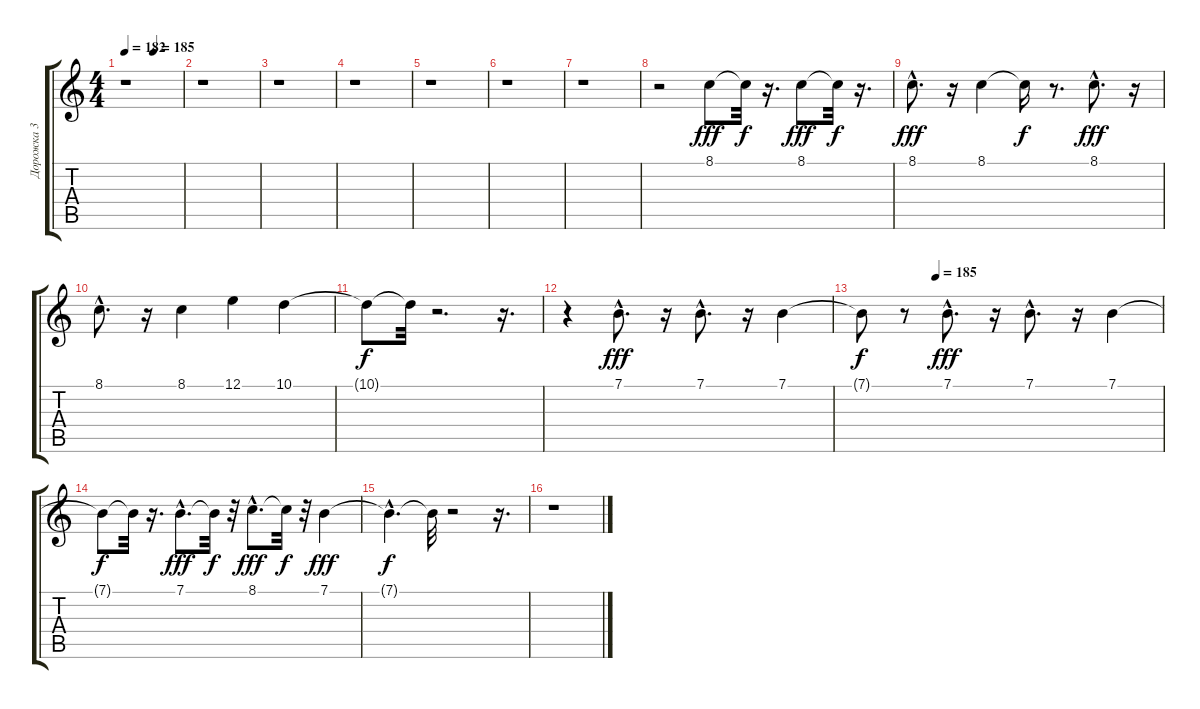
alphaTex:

\track ("Дорожка 3" "Дорожка 3") {instrument clarinet}
\staff {score tabs}
\tuning (E4 B3 G3 D3 A2 E2) {hide}
\ts (4 4)
\tempo 182
\tempo (185 0.5)
\clef g2
\ks c
r.1{dy f} |
r.1 |
r.1 |
r.1 |
r.1 |
r.1 |
r.1 |
r.2 8.1.8{dy fff} 8.1{t}.32{dy f} r.16{d} 8.1.8{dy fff} 8.1{t}.32{dy f} r.16{d} |
8.1{hac}.8{d dy fff} r.16 8.1.4 8.1{t}.16{dy f} r.8{d} 8.1{hac}.8{d dy fff} r.16 |
8.1{hac}.8{d} r.16 8.1.4 12.1.4 10.1.4 |
10.1{t}.8{dy f} 10.1{t}.32 r.2{d} r.16{d} |
r.4 7.1{hac}.8{d dy fff} r.16 7.1{hac}.8{d} r.16 7.1.4 |
\tempo (185 0.25)
7.1{t}.8{dy f} r.8 7.1{hac}.8{d dy fff} r.16 7.1{hac}.8{d} r.16 7.1.4 |
7.1{t}.8{dy f} 7.1{t}.32 r.16{d} 7.1{hac}.8{d dy fff} 7.1{t}.32{dy f} r.32 8.1{hac}.8{d dy fff} 8.1{t}.32{dy f} r.32 7.1.4{dy fff} |
7.1{hac t}.4{d dy f} 7.1{t}.32 r.2 r.16{d} |
r.1
